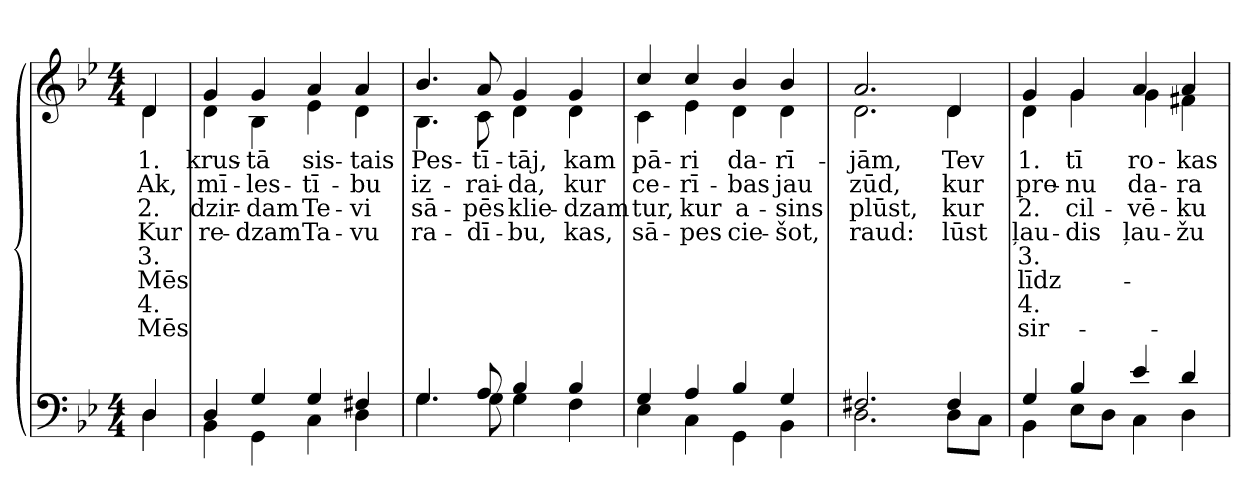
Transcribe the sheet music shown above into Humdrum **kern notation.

**kern	**kern	**text	**text	**text	**text	**text	**text	**text	**text
*part2	*part1	*part1	*part1	*part1	*part1	*part1	*part1	*part1	*part1
*staff2	*staff1	*staff1	*staff1	*staff1	*staff1	*staff1	*staff1	*staff1	*staff1
!!LO:PB:g=z
*clefF4	*clefG2	*	*	*	*	*	*	*	*
*k[b-e-]	*k[b-e-]	*	*	*	*	*	*	*	*
*B-:	*B-:	*	*	*	*	*	*	*	*
*M4/4	*M4/4	*	*	*	*	*	*	*	*
*MM100	*MM100	*	*	*	*	*	*	*	*
=1	=1	=1	=1	=1	=1	=1	=1	=1	=1
*^	*	*	*	*	*	*	*	*	*
!	!	!LO:TX:a:B:t=Moderato	!	!	!	!	!	!	!	!
!	!	!	!LO:LY:b:color=#000000	!LO:LY:b:color=#000000	!LO:LY:b:color=#000000	!LO:LY:b:color=#000000	!LO:LY:b:color=#000000	!LO:LY:b:color=#000000	!LO:LY:b:color=#000000	!LO:LY:b:color=#000000
*	*	*^	*	*	*	*	*	*	*	*
4Di\	4Di/	4di/	4di\	1.	Ak,	2.	Kur	3.	Mēs	4.	Mēs
=2	=2	=2	=2	=2	=2	=2	=2	=2	=2	=2	=2
!	!	!	!	!LO:LY:b:color=#000000	!LO:LY:b:color=#000000	!LO:LY:b:color=#000000	!LO:LY:b:color=#000000	!	!	!	!
4Di/	4BB-i\	4gi/	4di\	krus-	mī-	dzir-	re-	.	.	.	.
!	!	!	!	!LO:LY:b:color=#000000	!LO:LY:b:color=#000000	!LO:LY:b:color=#000000	!LO:LY:b:color=#000000	!	!	!	!
4Gi/	4GGi\	4gi/	4B-i\	-tā	-les-	-dam	-dzam	.	.	.	.
!	!	!	!	!LO:LY:b:color=#000000	!LO:LY:b:color=#000000	!LO:LY:b:color=#000000	!LO:LY:b:color=#000000	!	!	!	!
4Gi/	4Ci\	4ai/	4e-i\	sis-	-tī-	Te-	Ta-	.	.	.	.
!	!	!	!	!LO:LY:b:color=#000000	!LO:LY:b:color=#000000	!LO:LY:b:color=#000000	!LO:LY:b:color=#000000	!	!	!	!
4F#Xi/	4Di\	4ai/	4di\	-tais	-bu	-vi	-vu	.	.	.	.
=3	=3	=3	=3	=3	=3	=3	=3	=3	=3	=3	=3
!	!	!	!	!LO:LY:b:color=#000000	!LO:LY:b:color=#000000	!LO:LY:b:color=#000000	!LO:LY:b:color=#000000	!	!	!	!
4.Gi/	4.Gi\	4.b-i/	4.B-i\	Pes-	iz-	sā-	ra-	.	.	.	.
!	!	!	!	!LO:LY:b:color=#000000	!LO:LY:b:color=#000000	!LO:LY:b:color=#000000	!LO:LY:b:color=#000000	!	!	!	!
8Ai/	8Gi\	8ai/	8ci\	-tī-	-rai-	-pēs	-dī-	.	.	.	.
!	!	!	!	!LO:LY:b:color=#000000	!LO:LY:b:color=#000000	!LO:LY:b:color=#000000	!LO:LY:b:color=#000000	!	!	!	!
4B-i/	4Gi\	4gi/	4di\	-tāj,	-da,	klie-	-bu,	.	.	.	.
!	!	!	!	!LO:LY:b:color=#000000	!LO:LY:b:color=#000000	!LO:LY:b:color=#000000	!LO:LY:b:color=#000000	!	!	!	!
4B-i/	4Fi\	4gi/	4di\	kam	kur	-dzam	kas,	.	.	.	.
=4	=4	=4	=4	=4	=4	=4	=4	=4	=4	=4	=4
!	!	!	!	!LO:LY:b:color=#000000	!LO:LY:b:color=#000000	!LO:LY:b:color=#000000	!LO:LY:b:color=#000000	!	!	!	!
4Gi/	4E-i\	4cci/	4ci\	pā-	ce-	tur,	sā-	.	.	.	.
!	!	!	!	!LO:LY:b:color=#000000	!LO:LY:b:color=#000000	!LO:LY:b:color=#000000	!LO:LY:b:color=#000000	!	!	!	!
4Ai/	4Ci\	4cci/	4e-i\	-ri	-rī-	kur	-pes	.	.	.	.
!	!	!	!	!LO:LY:b:color=#000000	!LO:LY:b:color=#000000	!LO:LY:b:color=#000000	!LO:LY:b:color=#000000	!	!	!	!
4B-i/	4GGi\	4b-i/	4di\	da-	-bas	a-	cie-	.	.	.	.
!	!	!	!	!LO:LY:b:color=#000000	!LO:LY:b:color=#000000	!LO:LY:b:color=#000000	!LO:LY:b:color=#000000	!	!	!	!
4Gi/	4BB-i\	4b-i/	4di\	-rī-	jau	-sins	-šot,	.	.	.	.
=5	=5	=5	=5	=5	=5	=5	=5	=5	=5	=5	=5
!	!	!	!	!LO:LY:b:color=#000000	!LO:LY:b:color=#000000	!LO:LY:b:color=#000000	!LO:LY:b:color=#000000	!	!	!	!
2.F#Xi/	2.Di\	2.ai/	2.di\	-jām,	zūd,	plūst,	raud:	.	.	.	.
!	!	!	!	!LO:LY:b:color=#000000	!LO:LY:b:color=#000000	!LO:LY:b:color=#000000	!LO:LY:b:color=#000000	!	!	!	!
4F#i/	8Di\L	4di/	4di\	Tev	kur	kur	lūst	.	.	.	.
.	8Ci\J	.	.	.	.	.	.	.	.	.	.
!!LO:LB:g=z	!!
=6	=6	=6	=6	=6	=6	=6	=6	=6	=6	=6	=6
!	!	!	!	!LO:LY:b:color=#000000	!LO:LY:b:color=#000000	!LO:LY:b:color=#000000	!LO:LY:b:color=#000000	!LO:LY:b:color=#000000	!LO:LY:b:color=#000000	!LO:LY:b:color=#000000	!LO:LY:b:color=#000000
4Gi/	4BB-i\	4gi/	4di\	1.	pre-	2.	ļau-	3.	līdz-	4.	sir-
!	!	!	!	!LO:LY:b:color=#000000	!LO:LY:b:color=#000000	!LO:LY:b:color=#000000	!LO:LY:b:color=#000000	!	!	!	!
4B-i/	8E-i\L	4gi/	4gi\	-tī	-nu	-cil-	-dis	.	.	.	.
.	8Di\J	.	.	.	.	.	.	.	.	.	.
!	!	!	!	!LO:LY:b:color=#000000	!LO:LY:b:color=#000000	!LO:LY:b:color=#000000	!LO:LY:b:color=#000000	!	!	!	!
4e-i/	4Ci\	4ai/	4gi\	ro-	da-	-vē-	ļau-	.	.	.	.
!	!	!	!	!LO:LY:b:color=#000000	!LO:LY:b:color=#000000	!LO:LY:b:color=#000000	!LO:LY:b:color=#000000	!	!	!	!
4di/	4Di\	4ai/	4f#Xi\	-kas	-ra	-ku	-žu	.	.	.	.
*v	*v	*	*	*	*	*	*	*	*	*	*
*	*v	*v	*	*	*	*	*	*	*	*
=	=	=	=	=	=	=	=	=	=
*-	*-	*-	*-	*-	*-	*-	*-	*-	*-
